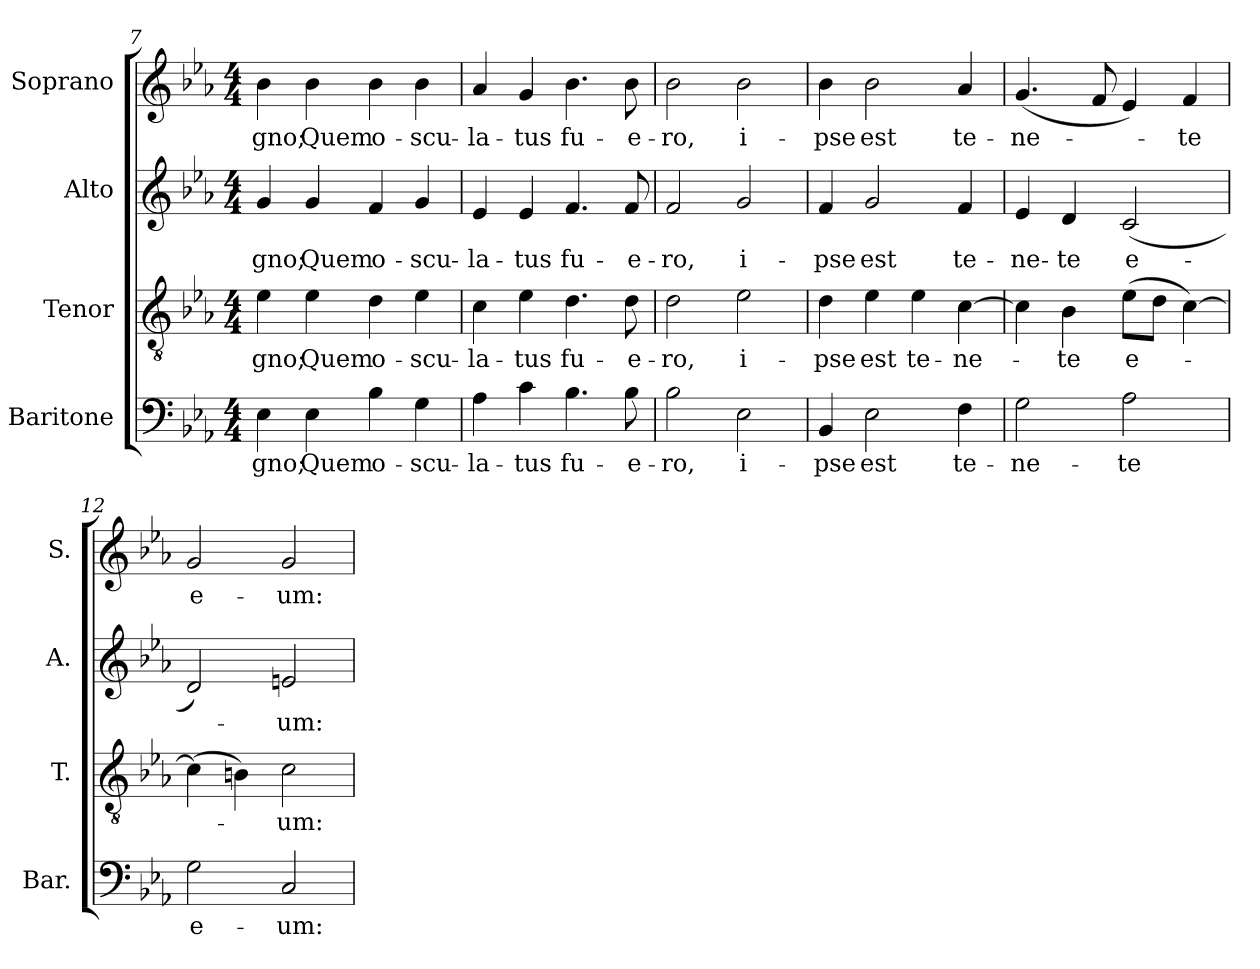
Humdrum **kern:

**kern	**text	**kern	**text	**kern	**text	**kern	**text
*part4	*part4	*part3	*part3	*part2	*part2	*part1	*part1
*staff4	*staff4	*staff3	*staff3	*staff2	*staff2	*staff1	*staff1
*I"Baritone	*	*I"Tenor	*	*I"Alto	*	*I"Soprano	*
*I'Bar.	*	*I'T.	*	*I'A.	*	*I'S.	*
*clefF4	*	*clefGv2	*	*clefG2	*	*clefG2	*
*	*	*ITrd7c12	*	*	*	*	*
*k[b-e-a-]	*	*k[b-e-a-]	*	*k[b-e-a-]	*	*k[b-e-a-]	*
*E-:	*	*E-:	*	*E-:	*	*E-:	*
*M4/4	*	*M4/4	*	*M4/4	*	*M4/4	*
=7	=7	=7	=7	=7	=7	=7	=7
!	!LO:LY:b:color=#000000	!	!	!	!	!	!
!	!	!	!LO:LY:b:color=#000000	!	!	!	!
!	!	!	!	!	!LO:LY:b:color=#000000	!	!
!	!	!	!	!	!	!	!LO:LY:b:color=#000000
4E-i\	-gno;	4E-i\	-gno;	4gi/	-gno;	4b-i\	-gno;
!	!LO:LY:b:color=#000000	!	!	!	!	!	!
!	!	!	!LO:LY:b:color=#000000	!	!	!	!
!	!	!	!	!	!LO:LY:b:color=#000000	!	!
!	!	!	!	!	!	!	!LO:LY:b:color=#000000
4E-i\	Quem	4E-i\	Quem	4gi/	Quem	4b-i\	Quem
!	!LO:LY:b:color=#000000	!	!	!	!	!	!
!	!	!	!LO:LY:b:color=#000000	!	!	!	!
!	!	!	!	!	!LO:LY:b:color=#000000	!	!
!	!	!	!	!	!	!	!LO:LY:b:color=#000000
4B-i\	o-	4Di\	o-	4fi/	o-	4b-i\	o-
!	!LO:LY:b:color=#000000	!	!	!	!	!	!
!	!	!	!LO:LY:b:color=#000000	!	!	!	!
!	!	!	!	!	!LO:LY:b:color=#000000	!	!
!	!	!	!	!	!	!	!LO:LY:b:color=#000000
4Gi\	-scu-	4E-i\	-scu-	4gi/	-scu-	4b-i\	-scu-
!!LO:LB:g=z
=8	=8	=8	=8	=8	=8	=8	=8
!	!LO:LY:b:color=#000000	!	!	!	!	!	!
!	!	!	!LO:LY:b:color=#000000	!	!	!	!
!	!	!	!	!	!LO:LY:b:color=#000000	!	!
!	!	!	!	!	!	!	!LO:LY:b:color=#000000
4A-i\	-la-	4Ci\	-la-	4e-i/	-la-	4a-i/	-la-
!	!LO:LY:b:color=#000000	!	!	!	!	!	!
!	!	!	!LO:LY:b:color=#000000	!	!	!	!
!	!	!	!	!	!LO:LY:b:color=#000000	!	!
!	!	!	!	!	!	!	!LO:LY:b:color=#000000
4ci\	-tus	4E-i\	-tus	4e-i/	-tus	4gi/	-tus
!	!LO:LY:b:color=#000000	!	!	!	!	!	!
!	!	!	!LO:LY:b:color=#000000	!	!	!	!
!	!	!	!	!	!LO:LY:b:color=#000000	!	!
!	!	!	!	!	!	!	!LO:LY:b:color=#000000
4.B-i\	fu-	4.Di\	fu-	4.fi/	fu-	4.b-i\	fu-
!	!LO:LY:b:color=#000000	!	!	!	!	!	!
!	!	!	!LO:LY:b:color=#000000	!	!	!	!
!	!	!	!	!	!LO:LY:b:color=#000000	!	!
!	!	!	!	!	!	!	!LO:LY:b:color=#000000
8B-i\	-e-	8Di\	-e-	8fi/	-e-	8b-i\	-e-
=9	=9	=9	=9	=9	=9	=9	=9
!	!LO:LY:b:color=#000000	!	!	!	!	!	!
!	!	!	!LO:LY:b:color=#000000	!	!	!	!
!	!	!	!	!	!LO:LY:b:color=#000000	!	!
!	!	!	!	!	!	!	!LO:LY:b:color=#000000
2B-i\	-ro,	2Di\	-ro,	2fi/	-ro,	2b-i\	-ro,
!	!LO:LY:b:color=#000000	!	!	!	!	!	!
!	!	!	!LO:LY:b:color=#000000	!	!	!	!
!	!	!	!	!	!LO:LY:b:color=#000000	!	!
!	!	!	!	!	!	!	!LO:LY:b:color=#000000
2E-i\	i-	2E-i\	i-	2gi/	i-	2b-i\	i-
=10	=10	=10	=10	=10	=10	=10	=10
!	!LO:LY:b:color=#000000	!	!	!	!	!	!
!	!	!	!LO:LY:b:color=#000000	!	!	!	!
!	!	!	!	!	!LO:LY:b:color=#000000	!	!
!	!	!	!	!	!	!	!LO:LY:b:color=#000000
4BB-i/	-pse	4Di\	-pse	4fi/	-pse	4b-i\	-pse
!	!LO:LY:b:color=#000000	!	!	!	!	!	!
!	!	!	!LO:LY:b:color=#000000	!	!	!	!
!	!	!	!	!	!LO:LY:b:color=#000000	!	!
!	!	!	!	!	!	!	!LO:LY:b:color=#000000
2E-i\	est	4E-i\	est	2gi/	est	2b-i\	est
!	!	!	!LO:LY:b:color=#000000	!	!	!	!
.	.	4E-i\	te-	.	.	.	.
!	!LO:LY:b:color=#000000	!	!	!	!	!	!
!	!	!	!LO:LY:b:color=#000000	!	!	!	!
!	!	!	!	!	!LO:LY:b:color=#000000	!	!
!	!	!	!	!	!	!	!LO:LY:b:color=#000000
4Fi\	te-	[4Ci\	-ne-	4fi/	te-	4a-i/	te-
=11	=11	=11	=11	=11	=11	=11	=11
!	!LO:LY:b:color=#000000	!	!	!	!	!	!
!	!	!	!	!	!LO:LY:b:color=#000000	!	!
!	!	!	!	!	!	!	!LO:LY:b:color=#000000
2Gi\	-ne-	4Ci\]	.	4e-i/	-ne-	(4.gi/	-ne-
!	!	!	!LO:LY:b:color=#000000	!	!	!	!
!	!	!	!	!	!LO:LY:b:color=#000000	!	!
.	.	4BB-i\	-te	4di/	-te	.	.
.	.	.	.	.	.	8fi/	.
!	!LO:LY:b:color=#000000	!	!	!	!	!	!
!	!	!	!LO:LY:b:color=#000000	!	!	!	!
!	!	!	!	!	!LO:LY:b:color=#000000	!	!
2A-i\	-te	(8E-i\L	e-	(2ci/	e-	4e-i/)	.
.	.	8Di\J	.	.	.	.	.
!	!	!	!	!	!	!	!LO:LY:b:color=#000000
.	.	[4Ci\)	.	.	.	4fi/	-te
=12	=12	=12	=12	=12	=12	=12	=12
!	!LO:LY:b:color=#000000	!	!	!	!	!	!
!	!	!	!	!	!	!	!LO:LY:b:color=#000000
2Gi\	e-	(4Ci\]	.	2di/)	.	2gi/	e-
.	.	4BBni\)	.	.	.	.	.
!	!LO:LY:b:color=#000000	!	!	!	!	!	!
!	!	!	!LO:LY:b:color=#000000	!	!	!	!
!	!	!	!	!	!LO:LY:b:color=#000000	!	!
!	!	!	!	!	!	!	!LO:LY:b:color=#000000
2Ci/	-um:	2Ci\	-um:	2eni/	-um:	2gi/	-um:
=	=	=	=	=	=	=	=
*-	*-	*-	*-	*-	*-	*-	*-
